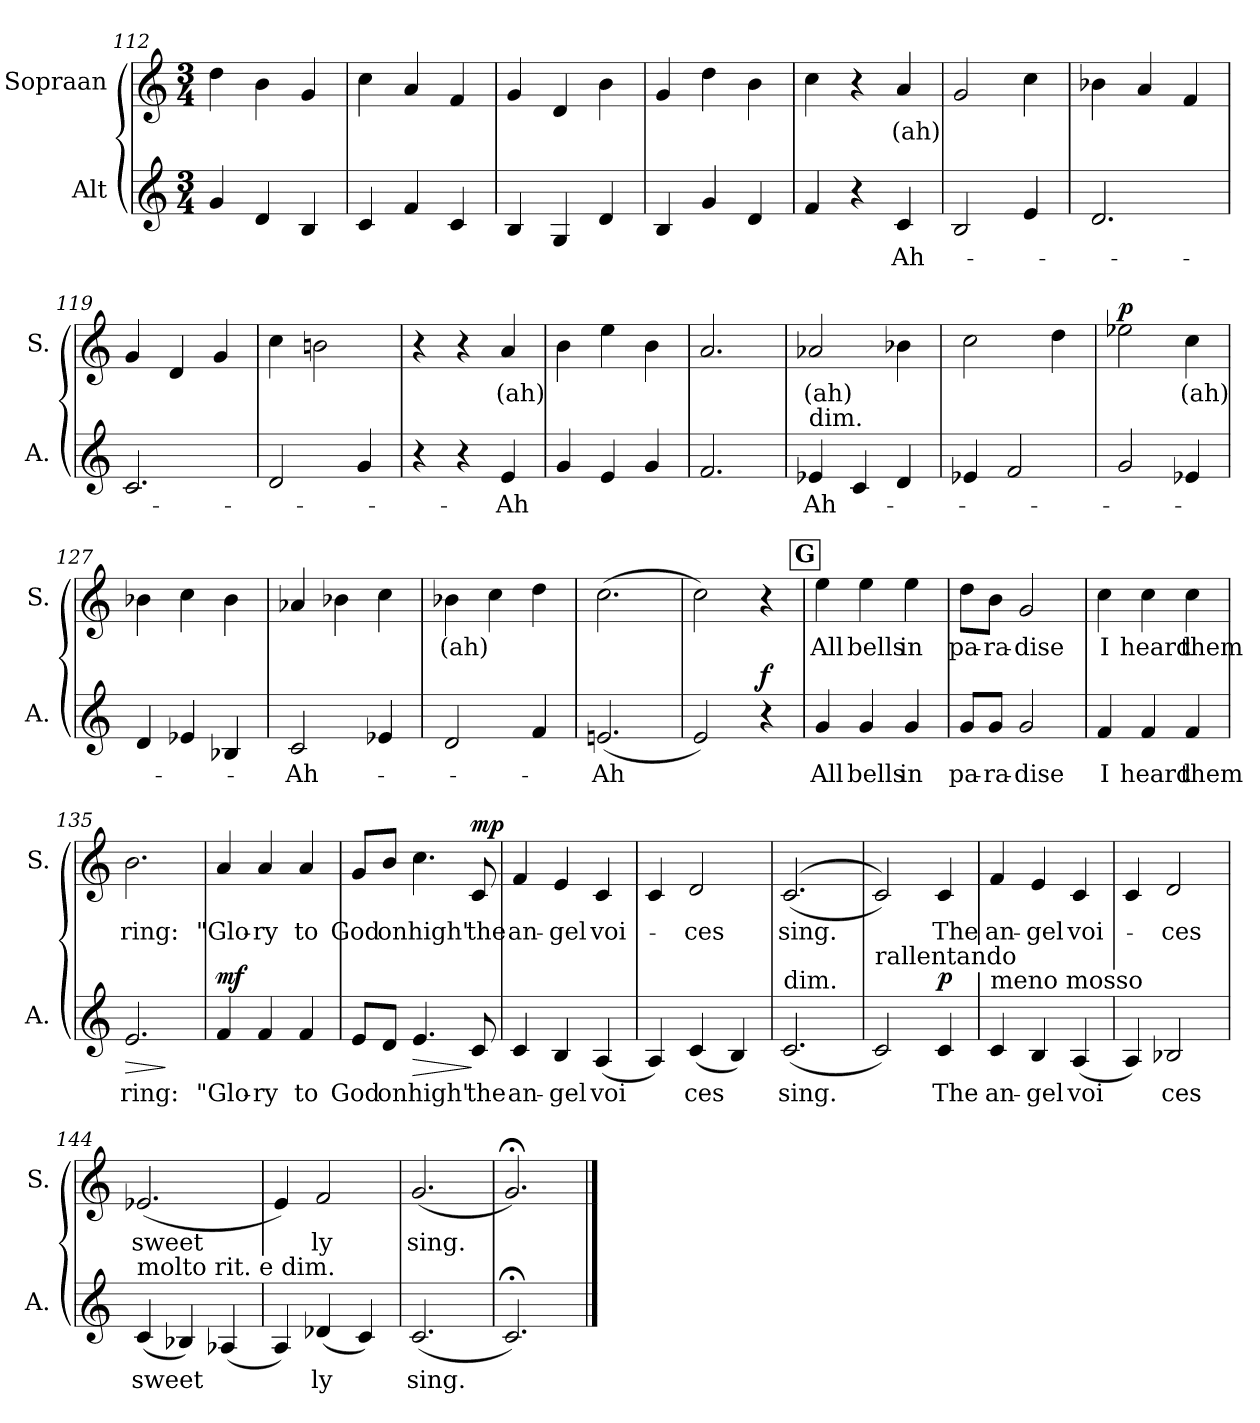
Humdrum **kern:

**kern	**text	**dynam	**kern	**text	**dynam
*part2	*part2	*part2	*part1	*part1	*part1
*staff2	*staff2	*staff2	*staff1	*staff1	*staff1
*I"Alt	*	*	*I"Sopraan	*	*
*I'A.	*	*	*I'S.	*	*
*clefG2	*	*	*clefG2	*	*
*k[]	*	*	*k[]	*	*
*M3/4	*	*	*M3/4	*	*
=112	=112	=112	=112	=112	=112
4g/	.	.	4dd\	.	.
4d/	.	.	4b\	.	.
4B/	.	.	4g/	.	.
=113	=113	=113	=113	=113	=113
4c/	.	.	4cc\	.	.
4f/	.	.	4a/	.	.
4c/	.	.	4f/	.	.
=114	=114	=114	=114	=114	=114
4B/	.	.	4g/	.	.
4G/	.	.	4d/	.	.
4d/	.	.	4b\	.	.
!!LO:LB:g=z
=115	=115	=115	=115	=115	=115
4B/	.	.	4g/	.	.
4g/	.	.	4dd\	.	.
4d/	.	.	4b\	.	.
=116	=116	=116	=116	=116	=116
4f/	.	.	4cc\	.	.
4r	.	.	4r	.	.
4c/	Ah-	.	4a/	(ah)	.
=117	=117	=117	=117	=117	=117
2B/	.	.	2g/	.	.
4e/	.	.	4cc\	.	.
=118	=118	=118	=118	=118	=118
2.d/	.	.	4b-X\	.	.
.	.	.	4a/	.	.
.	.	.	4f/	.	.
=119	=119	=119	=119	=119	=119
2.c/	.	.	4g/	.	.
.	.	.	4d/	.	.
.	.	.	4g/	.	.
=120	=120	=120	=120	=120	=120
2d/	.	.	4cc\	.	.
.	.	.	2bn\	.	.
4g/	.	.	.	.	.
=121	=121	=121	=121	=121	=121
4r	.	.	4r	.	.
4r	.	.	4r	.	.
4e/	Ah	.	4a/	(ah)	.
=122	=122	=122	=122	=122	=122
4g/	.	.	4b\	.	.
4e/	.	.	4ee\	.	.
4g/	.	.	4b\	.	.
=123	=123	=123	=123	=123	=123
2.f/	.	.	2.a/	.	.
=124	=124	=124	=124	=124	=124
!LO:TX:a:t=dim.	!	!	!	!	!
4e-X/	Ah-	.	2a-X/	(ah)	.
4c/	.	.	.	.	.
4d/	.	.	4b-X\	.	.
!!LO:LB:g=z
=125	=125	=125	=125	=125	=125
4e-X/	.	.	2cc\	.	.
2f/	.	.	.	.	.
.	.	.	4dd\	.	.
=126	=126	=126	=126	=126	=126
!	!	!	!	!	!LO:DY:b
2g/	.	.	2ee-X\	.	p
4e-X/	.	.	4cc\	(ah)	.
=127	=127	=127	=127	=127	=127
4d/	.	.	4b-X\	.	.
4e-X/	.	.	4cc\	.	.
4B-X/	.	.	4b-\	.	.
=128	=128	=128	=128	=128	=128
2c/	Ah-	.	4a-X/	.	.
.	.	.	4b-X\	.	.
4e-X/	.	.	4cc\	.	.
=129	=129	=129	=129	=129	=129
2d/	.	.	4b-X\	(ah)	.
.	.	.	4cc\	.	.
4f/	.	.	4dd\	.	.
=130	=130	=130	=130	=130	=130
(2.en/	-Ah	.	(2.cc\	.	.
=131	=131	=131	=131	=131	=131
2e/)	.	.	2cc\)	.	.
!	!	!LO:DY:a	!	!	!
4r	.	f	4r	.	.
!!LO:REH:place=s1:a:B:fs=14:t=G
=132	=132	=132	=132	=132	=132
4g/	All	.	4ee\	All	.
4g/	bells	.	4ee\	bells	.
4g/	in	.	4ee\	in	.
=133	=133	=133	=133	=133	=133
8g/L	pa-	.	8dd\L	pa-	.
8g/J	-ra-	.	8b\J	-ra-	.
2g/	-dise	.	2g/	-dise	.
!!LO:PB:g=z
=134	=134	=134	=134	=134	=134
4f/	I	.	4cc\	I	.
4f/	heard	.	4cc\	heard	.
4f/	them	.	4cc\	them	.
=135	=135	=135	=135	=135	=135
!	!	!LO:HP:b	!	!	!
2.e/	ring:	>	2.b\	ring:	.
.	.	]	.	.	.
=136	=136	=136	=136	=136	=136
!	!	!LO:DY:a	!	!	!
4f/	"Glo-	mf	4a/	"Glo-	.
4f/	-ry	.	4a/	-ry	.
4f/	to	.	4a/	to	.
=137	=137	=137	=137	=137	=137
8e/L	God	.	8g/L	God	.
8d/J	on	.	8b/J	on	.
!	!	!LO:HP:b	!	!	!
4.e/	high"	>	4.cc\	high"	.
!	!	!	!	!	!LO:DY:a
8c/	the	]	8c/	the	mp
=138	=138	=138	=138	=138	=138
4c/	an-	.	4f/	an-	.
4B/	-gel	.	4e/	-gel	.
(4A/	voi	.	4c/	voi-	.
=139	=139	=139	=139	=139	=139
4A/)	.	.	4c/	.	.
(4c/	ces	.	2d/	-ces	.
4B/)	.	.	.	.	.
=140	=140	=140	=140	=140	=140
!LO:TX:a:t=dim.	!	!	!	!	!
(2.c/	sing.	.	((2.c/	sing.	.
!!LO:LB:g=z
=141	=141	=141	=141	=141	=141
!LO:TX:a:t=rallentando	!	!	!	!	!
2c/)	.	.	2c/))	.	.
!	!	!LO:DY:a	!	!	!
4c/	The	p	4c/	The	.
=142	=142	=142	=142	=142	=142
!LO:TX:a:t=meno mosso	!	!	!	!	!
4c/	an-	.	4f/	an-	.
4B/	-gel	.	4e/	-gel	.
(4A/	voi	.	4c/	voi-	.
=143	=143	=143	=143	=143	=143
4A/)	.	.	4c/	.	.
2B-X/	ces	.	2d/	-ces	.
=144	=144	=144	=144	=144	=144
!LO:TX:a:t=molto rit. e dim.	!	!	!	!	!
(4c/	sweet	.	(2.e-X/	sweet	.
4B-X/)	.	.	.	.	.
(4A-X/	.	.	.	.	.
=145	=145	=145	=145	=145	=145
4A/)	.	.	4e/)	.	.
(4d-X/	ly	.	2f/	ly	.
4c/)	.	.	.	.	.
=146	=146	=146	=146	=146	=146
!	!	!	!	!	!LO:DY:a
(2.c/	sing.	.	(2.g/	sing.	other-dynamics
=147	=147	=147	=147	=147	=147
2.c;</)	.	.	2.g;</)	.	.
==	==	==	==	==	==
*-	*-	*-	*-	*-	*-
